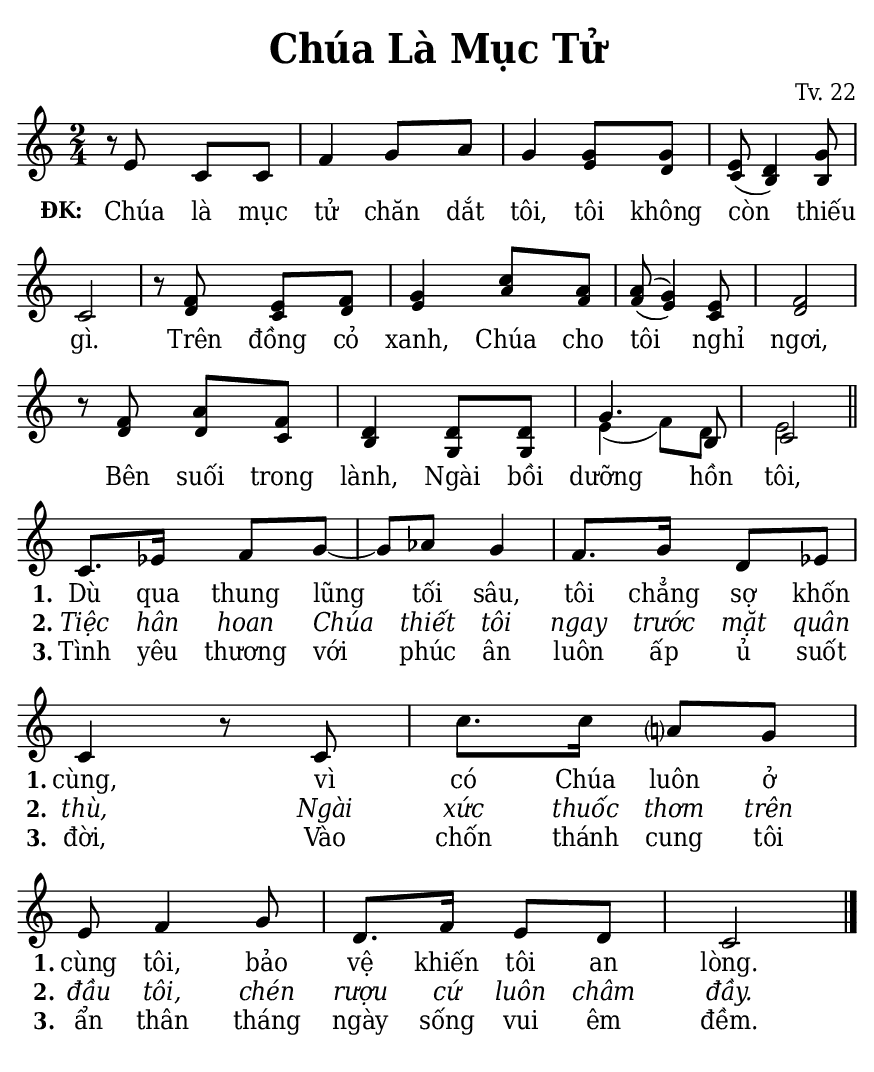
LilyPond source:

% Cài đặt chung\
\version "2.22.1"
\include "english.ly"

\header {
  title = \markup { \fontsize #1 "Chúa Là Mục Tử" }
  composer = "Tv. 22"
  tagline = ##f
}

% Nhạc phiên khúc
nhacPhienKhucSop = \relative c' {
  <> \tweak extra-offset #'(-6.5 . -2.5) _\markup { \bold "ĐK:" }
  r8 e c c |
  f4 g8 a |
  g4 g8 g |
  e (d4) g8 |
  c,2 |
  r8 f e f |
  g4 c8 a |
  a ^(g4) e8 |
  f2 |
  r8 f a f |
  d4 d8 d |
  g4. b,8 |
  c2 \bar "||" \break
  
  c8. ef16 f8 g ~ |
  g af g4 |
  f8. g16 d8 ef |
  c4 r8 c |
  c'8. c16 a!?8 g |
  e f4 g8 |
  d8. f16 e8 d |
  c2 \bar "|."
}

nhacPhienKhucAlto = \relative c' {
  r8 e c c |
  f4 g8 a |
  g4 e8 d |
  c (b4) b8 |
  c2 |
  r8 d c d |
  e4 a8 f |
  f _(e4) c8 |
  d2 |
  r8 d d c |
  b4 g8 g |
  e'4 (f8) d |
  e2
}

% Lời phiên khúc
loiPhienKhucSop = \lyrics {
  %\set stanza = "ĐK:"
  Chúa là mục tử chăn dắt tôi,
  tôi không còn thiếu gì.
  Trên đồng cỏ xanh,
  Chúa cho tôi nghỉ ngơi,
  Bên suối trong lành,
  Ngài bồi dưỡng hồn tôi,
  <<
    {
      \set stanza = "1."
      Dù qua thung lũng tối sâu,
      tôi chẳng sợ khốn cùng,
      vì có Chúa luôn ở cùng tôi,
      bảo vệ khiến tôi an lòng.
    }
    \new Lyrics {
	    \set associatedVoice = "beSop"
	    \set stanza = "2."
      \override Lyrics.LyricText.font-shape = #'italic
	    Tiệc hân hoan Chúa thiết tôi
	    ngay trước mặt quân thù,
	    Ngài xức thuốc thơm trên đầu tôi,
	    chén rượu cứ luôn châm đầy.
    }
    \new Lyrics {
	    \set associatedVoice = "beSop"
	    \set stanza = "3."
	    Tình yêu thương với phúc ân luôn ấp ủ suốt đời,
	    Vào chốn thánh cung tôi ẩn thân
	    tháng ngày sống vui êm đềm.
    }
  >>
}

% Dàn trang
\paper {
  #(set-paper-size "a5")
  top-margin = 3\mm
  bottom-margin = 3\mm
  left-margin = 3\mm
  right-margin = 3\mm
  indent = #0
  #(define fonts
	 (make-pango-font-tree "Deja Vu Serif Condensed"
	 		       "Deja Vu Serif Condensed"
			       "Deja Vu Serif Condensed"
			       (/ 20 20)))
  print-page-number = ##f
  system-system-spacing = #'((basic-distance . 0.1) (padding . 2.5))
}

TongNhip = {
  \key c \major \time 2/4
  \set Timing.beamExceptions = #'()
  \set Timing.baseMoment = #(ly:make-moment 1/4)
}

% mã nguồn cho những chức năng chưa hỗ trợ trong phiên bản lilypond hiện tại
% cung cấp bởi cộng đồng lilypond khi gửi email đến lilypond-user@gnu.org
% Đổi kích thước nốt cho bè phụ
notBePhu =
#(define-music-function (font-size music) (number? ly:music?)
   (for-some-music
     (lambda (m)
       (if (music-is-of-type? m 'rhythmic-event)
           (begin
             (set! (ly:music-property m 'tweaks)
                   (cons `(font-size . ,font-size)
                         (ly:music-property m 'tweaks)))
             #t)
           #f))
     music)
   music)

% in số phiên khúc trên mỗi dòng
#(define (add-grob-definition grob-name grob-entry)
    (set! all-grob-descriptions
          (cons ((@@ (lily) completize-grob-entry)
                 (cons grob-name grob-entry))
                all-grob-descriptions)))

#(add-grob-definition
   'StanzaNumberSpanner
   `((direction . ,LEFT)
     (font-series . bold)
     (padding . 0.5)
     (side-axis . ,X)
     (stencil . ,ly:text-interface::print)
     (X-offset . ,ly:side-position-interface::x-aligned-side)
     (Y-extent . ,grob::always-Y-extent-from-stencil)
     (meta . ((class . Spanner)
              (interfaces . (font-interface
                             side-position-interface
                             stanza-number-interface
                             text-interface))))))

\layout {
   \context {
     \Global
     \grobdescriptions #all-grob-descriptions
   }
   \context {
     \Score
     \remove Stanza_number_align_engraver
     \consists
       #(lambda (context)
          (let ((texts '())
                (syllables '()))
            (make-engraver
             (acknowledgers
              ((stanza-number-interface engraver grob source-engraver)
                 (set! texts (cons grob texts)))
              ((lyric-syllable-interface engraver grob source-engraver)
                 (set! syllables (cons grob syllables))))
             ((stop-translation-timestep engraver)
                (for-each
                 (lambda (text)
                   (for-each
                    (lambda (syllable)
                      (ly:pointer-group-interface::add-grob text
'side-support-elements syllable))
                    syllables))
                 texts)
                (set! syllables '())))))
   }
   \context {
     \Lyrics
     \remove Stanza_number_engraver
     \consists
       #(lambda (context)
          (let ((text #f)
                (last-stanza #f))
            (make-engraver
             ((process-music engraver)
                (let ((stanza (ly:context-property context 'stanza #f)))
                  (if (and stanza (not (equal? stanza last-stanza)))
                      (let ((column (ly:context-property context
'currentCommandColumn)))
                        (set! last-stanza stanza)
                        (if text
                            (ly:spanner-set-bound! text RIGHT column))

                        (set! text (ly:engraver-make-grob engraver
'StanzaNumberSpanner '()))
                        (ly:grob-set-property! text 'text stanza)
                        (ly:spanner-set-bound! text LEFT column)))))
             ((finalize engraver)
                (if text
                    (let ((column (ly:context-property context
'currentCommandColumn)))
                      (ly:spanner-set-bound! text RIGHT column)))))))
     \override StanzaNumberSpanner.horizon-padding = 10000
   }
}
% kết thúc mã nguồn

\score {
  \new ChoirStaff <<
    \new Staff \with {
        \consists "Merge_rests_engraver"
        printPartCombineTexts = ##f
      }
      <<
      \new Voice \TongNhip \partCombine 
        \nhacPhienKhucSop
        \notBePhu -1 { \nhacPhienKhucAlto }
      \new NullVoice = beSop \nhacPhienKhucSop
      \new Lyrics \lyricsto beSop \loiPhienKhucSop
      >>
  >>
  \layout {
    \override Lyrics.LyricSpace.minimum-distance = #2.5
    \override Score.BarNumber.break-visibility = ##(#f #f #f)
    \override Score.SpacingSpanner.uniform-stretching = ##t
  } 
}
